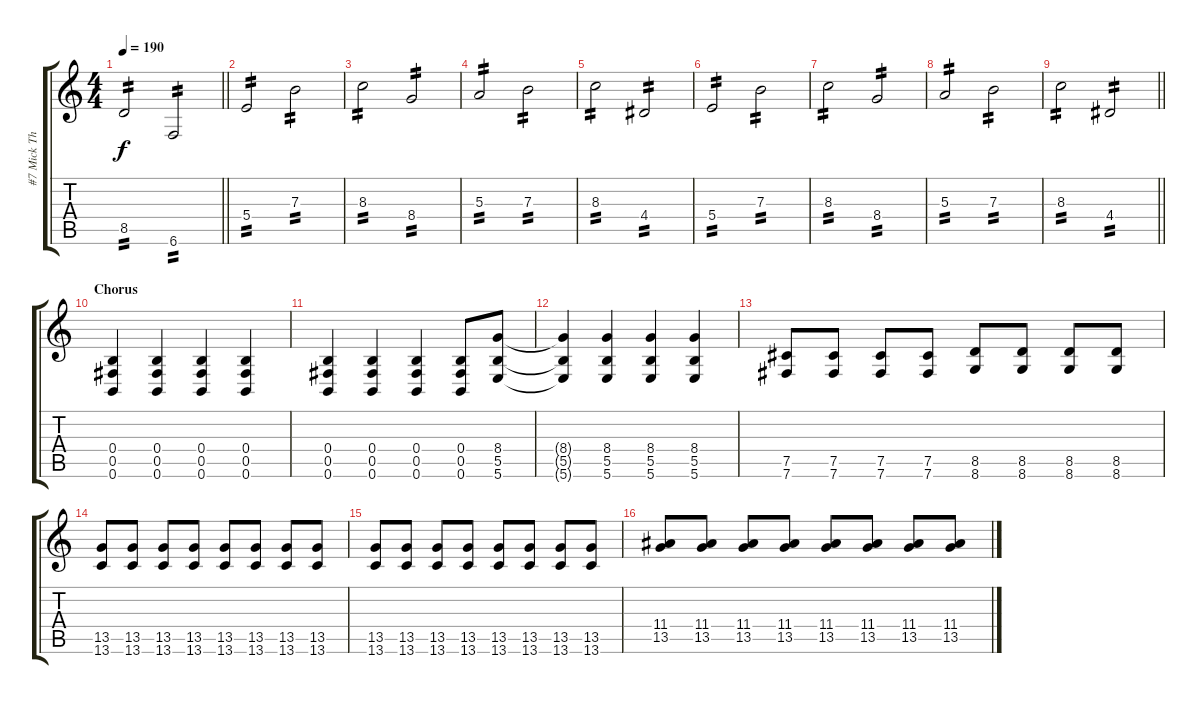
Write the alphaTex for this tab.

\track ("#7 Mick Thompson" "#7 Mick Th") {instrument distortionguitar}
\staff {score tabs}
\tuning (Db4 Ab3 E3 B2 Gb2 B1) {hide}
\ts (4 4)
\tempo 190
\clef g2
\barLineRight lightlight
\ks c
8.5.2{tp 2 dy f} 6.6.2{tp 2} |
5.4.2{tp 2} 7.3.2{tp 2} |
8.3.2{tp 2} 8.4.2{tp 2} |
5.3.2{tp 2} 7.3.2{tp 2} |
8.3.2{tp 2} 4.4.2{tp 2} |
5.4.2{tp 2} 7.3.2{tp 2} |
8.3.2{tp 2} 8.4.2{tp 2} |
5.3.2{tp 2} 7.3.2{tp 2} |
\barLineRight lightlight
8.3.2{tp 2} 4.4.2{tp 2} |
\section ("" "Chorus")
(0.4 0.5 0.6).4 (0.4 0.5 0.6).4 (0.4 0.5 0.6).4 (0.4 0.5 0.6).4 |
(0.4 0.5 0.6).4 (0.4 0.5 0.6).4 (0.4 0.5 0.6).4 (0.4 0.5 0.6).8 (8.4 5.5 5.6).8 |
(8.4{t} 5.5{t} 5.6{t}).4 (8.4 5.5 5.6).4 (8.4 5.5 5.6).4 (8.4 5.5 5.6).4 |
(7.5 7.6).8 (7.5 7.6).8 (7.5 7.6).8 (7.5 7.6).8 (8.5 8.6).8 (8.5 8.6).8 (8.5 8.6).8 (8.5 8.6).8 |
(13.5 13.6).8 (13.5 13.6).8 (13.5 13.6).8 (13.5 13.6).8 (13.5 13.6).8 (13.5 13.6).8 (13.5 13.6).8 (13.5 13.6).8 |
(13.5 13.6).8 (13.5 13.6).8 (13.5 13.6).8 (13.5 13.6).8 (13.5 13.6).8 (13.5 13.6).8 (13.5 13.6).8 (13.5 13.6).8 |
(11.4 13.5).8 (11.4 13.5).8 (11.4 13.5).8 (11.4 13.5).8 (11.4 13.5).8 (11.4 13.5).8 (11.4 13.5).8 (11.4 13.5).8
